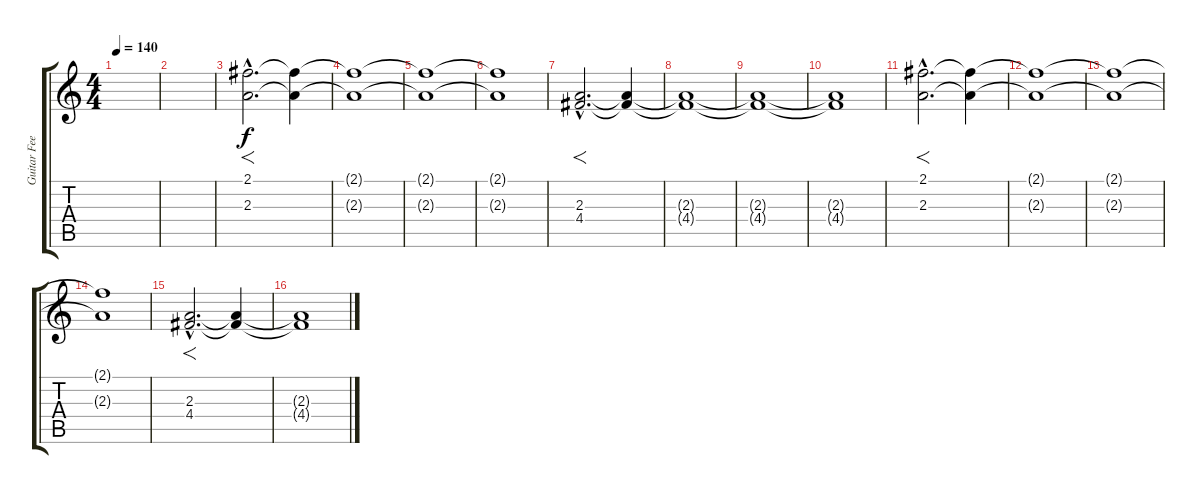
\track ("Guitar Feedback" "Guitar Fee") {instrument guitarharmonics}
\staff {score tabs}
\tuning (E4 B3 G3 D3 A2 E2) {hide}
\ts (4 4)
\tempo 140
\clef g2
\ks c
|
|
(2.1{hac} 2.3{hac}).2{f d balance 0} (2.1{t} 2.3{t}).4 |
(2.1{t} 2.3{t}).1{balance 8} |
(2.1{t} 2.3{t}).1{balance 16} |
(2.1{t} 2.3{t}).1{balance 8} |
(2.3{hac} 4.4{hac}).2{f d balance 16} (2.3{t} 4.4{t}).4 |
(2.3{t} 4.4{t}).1{balance 8} |
(2.3{t} 4.4{t}).1{balance 0} |
(2.3{t} 4.4{t}).1{balance 8} |
(2.1{hac} 2.3{hac}).2{f d balance 0} (2.1{t} 2.3{t}).4 |
(2.1{t} 2.3{t}).1{balance 8} |
(2.1{t} 2.3{t}).1{balance 16} |
(2.1{t} 2.3{t}).1{balance 8} |
(2.3{hac} 4.4{hac}).2{f d balance 16} (2.3{t} 4.4{t}).4 |
(2.3{t} 4.4{t}).1{balance 8}
